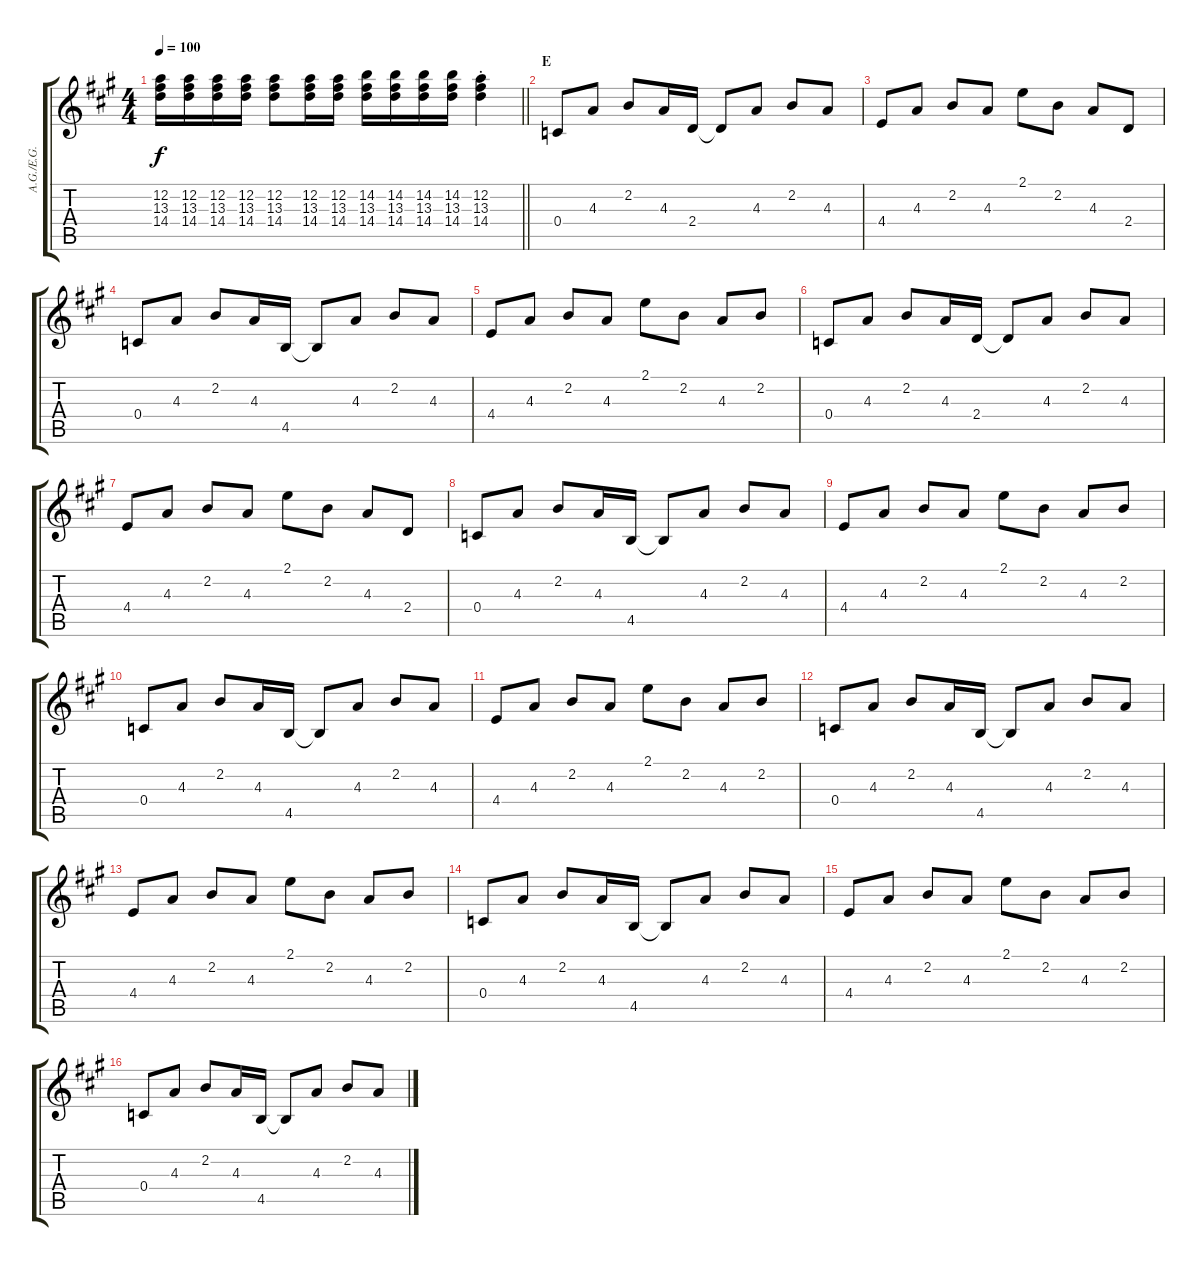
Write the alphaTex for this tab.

\track ("A.G./E.G. 3 Aoi" "A.G./E.G. ") {instrument distortionguitar}
\staff {score tabs}
\tuning (D4 A3 F3 C3 G2 D2) {hide}
\ts (4 4)
\tempo 100
\clef g2
\barLineRight lightlight
\ks a
(12.2{t} 13.3{t} 14.4{t}).16{dy f} (12.2 13.3 14.4).16 (12.2 13.3 14.4).16 (12.2 13.3 14.4).16 (12.2 13.3 14.4).8 (12.2 13.3 14.4).16 (12.2 13.3 14.4).16 (14.2 13.3 14.4).16 (14.2 13.3 14.4).16 (14.2 13.3 14.4).16 (14.2 13.3 14.4).16 (12.2{st} 13.3{st} 14.4{st}).4 |
\section ("" "E")
0.4.8{volume 12} 4.3.8 2.2.8 4.3.16 2.4.16 2.4{t}.8 4.3.8 2.2.8 4.3.8 |
4.4.8 4.3.8 2.2.8 4.3.8 2.1.8 2.2.8 4.3.8 2.4.8 |
0.4.8 4.3.8 2.2.8 4.3.16 4.5.16 4.5{t}.8 4.3.8 2.2.8 4.3.8 |
4.4.8 4.3.8 2.2.8 4.3.8 2.1.8 2.2.8 4.3.8 2.2.8 |
0.4.8 4.3.8 2.2.8 4.3.16 2.4.16 2.4{t}.8 4.3.8 2.2.8 4.3.8 |
4.4.8 4.3.8 2.2.8 4.3.8 2.1.8 2.2.8 4.3.8 2.4.8 |
0.4.8 4.3.8 2.2.8 4.3.16 4.5.16 4.5{t}.8 4.3.8 2.2.8 4.3.8 |
4.4.8 4.3.8 2.2.8 4.3.8 2.1.8 2.2.8 4.3.8 2.2.8 |
0.4.8 4.3.8 2.2.8 4.3.16 4.5.16 4.5{t}.8 4.3.8 2.2.8 4.3.8 |
4.4.8 4.3.8 2.2.8 4.3.8 2.1.8 2.2.8 4.3.8 2.2.8 |
0.4.8 4.3.8 2.2.8 4.3.16 4.5.16 4.5{t}.8 4.3.8 2.2.8 4.3.8 |
4.4.8 4.3.8 2.2.8 4.3.8 2.1.8 2.2.8 4.3.8 2.2.8 |
0.4.8 4.3.8 2.2.8 4.3.16 4.5.16 4.5{t}.8 4.3.8 2.2.8 4.3.8 |
4.4.8 4.3.8 2.2.8 4.3.8 2.1.8 2.2.8 4.3.8 2.2.8 |
0.4.8 4.3.8 2.2.8 4.3.16 4.5.16 4.5{t}.8 4.3.8 2.2.8 4.3.8
